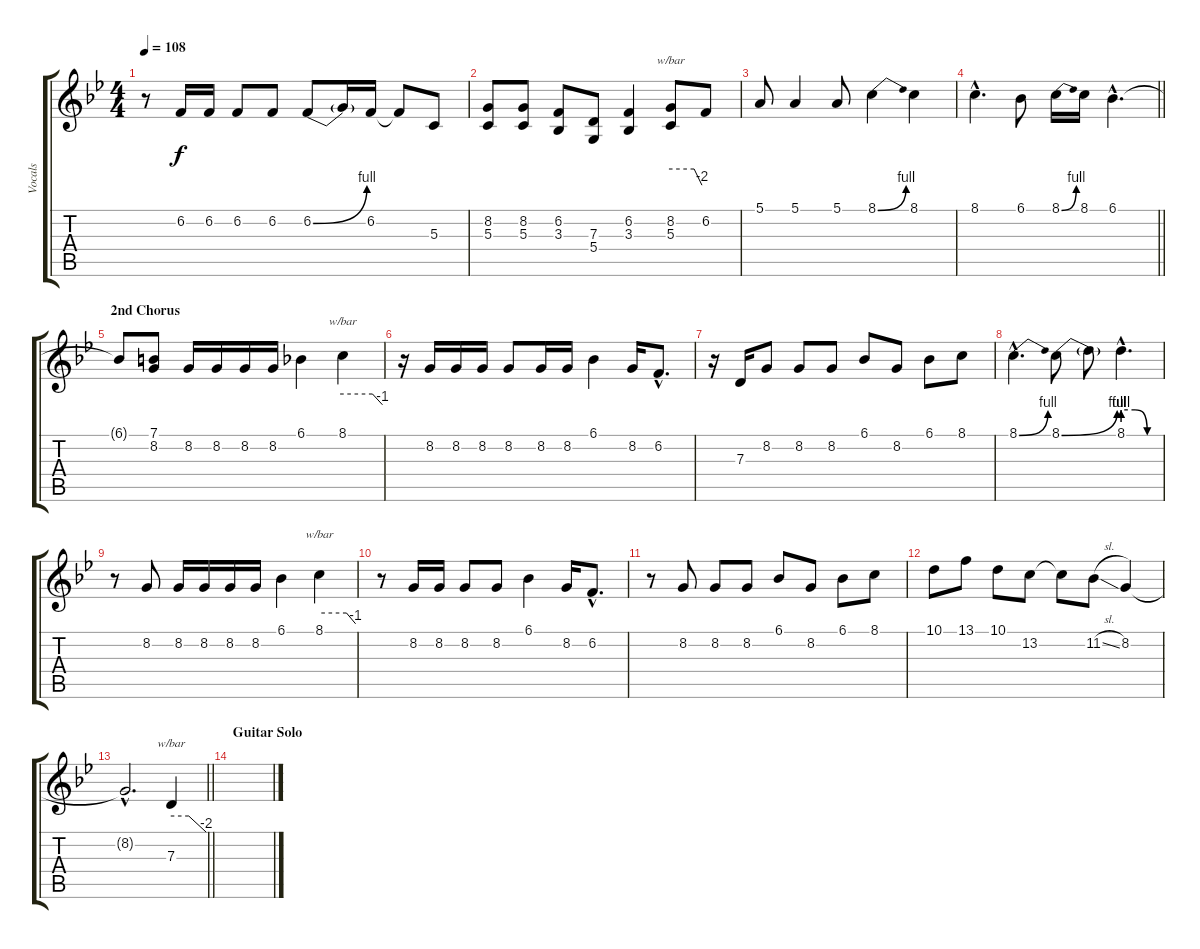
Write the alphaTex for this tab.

\track ("Vocals" "Vocals") {instrument tenorsax}
\staff {score tabs}
\tuning (E4 B3 G3 D3 A2 E2) {hide}
\ts (4 4)
\tempo 108
\clef g2
\ks gminor
r.8{dy f} 6.2.16 6.2.16 6.2.8 6.2.8 6.2{be (bend 0 0 60 4)}.8 6.2{t}.16 6.2.16 6.2{t}.8 5.3.8 |
(8.2 5.3).8 (8.2 5.3).8 (6.2 3.3).8 (7.3 5.4).8 (6.2 3.3).4 (8.2 5.3).8{tbe (custom default 0 0 45 0 60 -8)} 6.2.8 |
5.1.8 5.1.4 5.1.8 8.1{be (bend 0 0 60 4)}.4 8.1.4 |
\barLineRight lightlight
8.1{hac}.4{d} 6.1.8 8.1{be (bend 0 0 60 4)}.16 8.1.16 6.1{hac}.4{d} |
\section ("" "2nd Chorus")
6.1{t}.8 (7.1 8.2).8 8.2.16 8.2.16 8.2.16 8.2.16 6.1.4 8.1.4{tbe (custom default 0 0 45 0 60 -4)} |
r.16 8.2.16 8.2.16 8.2.16 8.2.8 8.2.16 8.2.16 6.1.4 8.2.16 6.2{hac}.8{d} |
r.16 7.3.16 8.2.8 8.2.8 8.2.8 6.1.8 8.2.8 6.1.8 8.1.8 |
8.1{be (bend 0 0 60 4) hac}.4{d} 8.1{be (bend 0 0 60 4)}.8 8.1{t}.8 8.1{be (custom 0 4 20 4 40 0 60 0) hac}.4{d} |
r.8 8.2.8 8.2.16 8.2.16 8.2.16 8.2.16 6.1.4 8.1.4{tbe (custom default 0 0 45 0 60 -4)} |
r.8 8.2.16 8.2.16 8.2.8 8.2.8 6.1.4 8.2.16 6.2{hac}.8{d} |
r.8 8.2.8 8.2.8 8.2.8 6.1.8 8.2.8 6.1.8 8.1.8 |
10.1.8 13.1.8 10.1.8 13.2.8 13.2{t}.8 11.2{sl}.8 8.2.4 |
\barLineRight lightlight
8.2{hac t}.2{d} 7.3.4{tbe (custom default 0 0 30 0 60 -8)} |
\section ("" "Guitar Solo")
